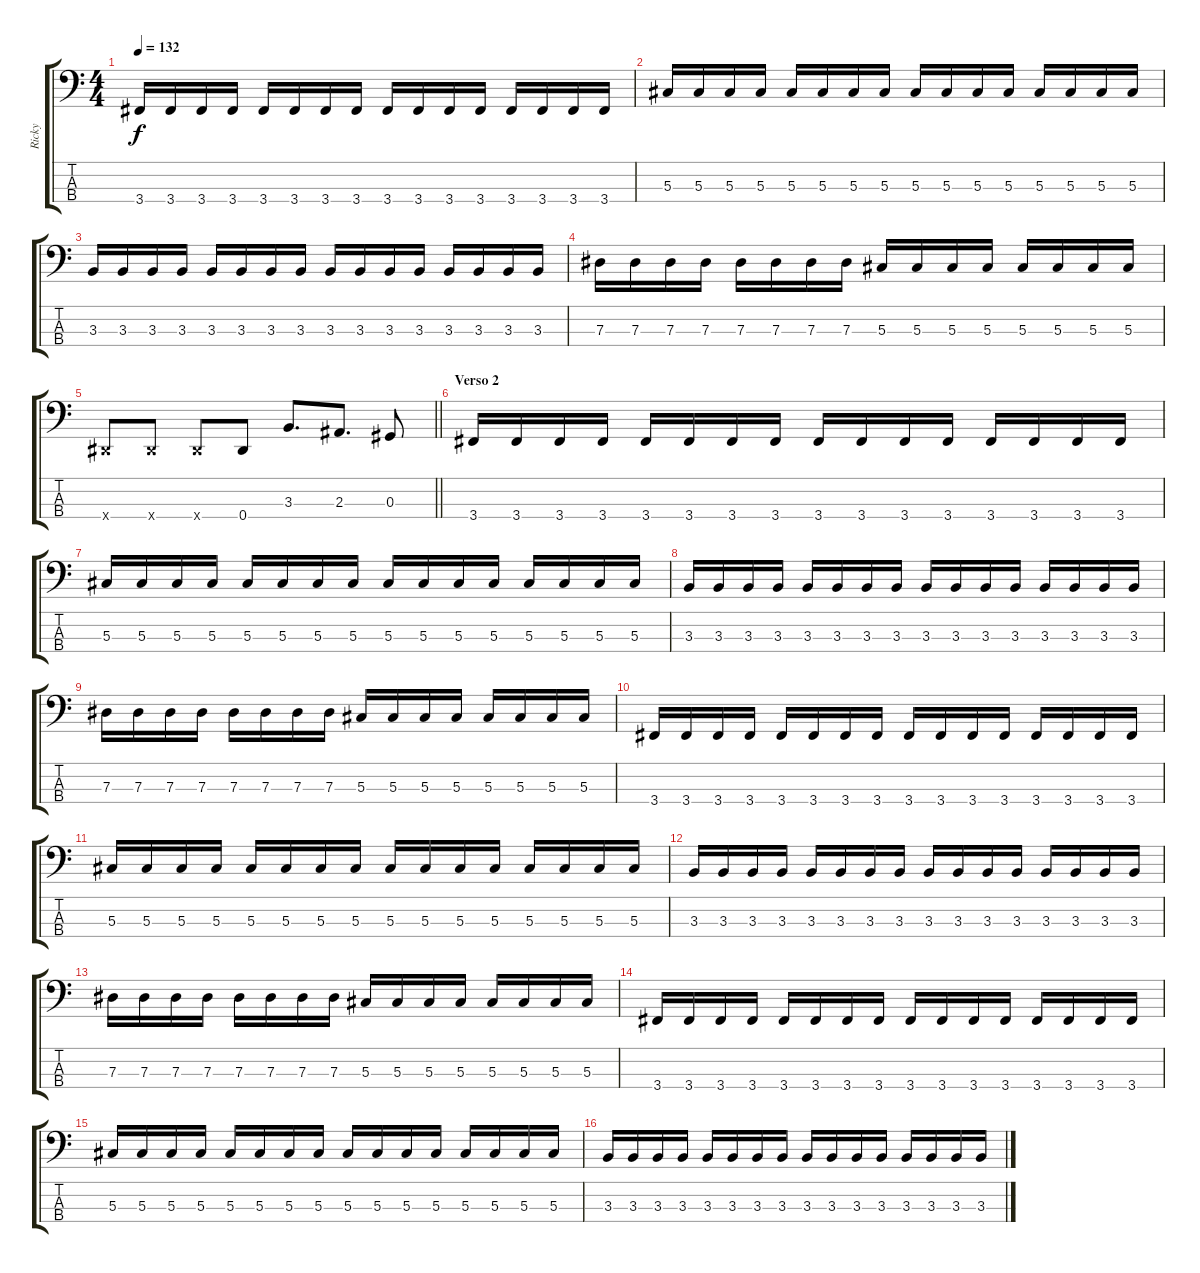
\track ("Ricky" "Ricky") {instrument electricbasspick}
\staff {score tabs}
\tuning (Gb2 Db2 Ab1 Eb1) {hide}
\ts (4 4)
\tempo 132
\clef f4
\ks c
3.4.16{dy f} 3.4.16 3.4.16 3.4.16 3.4.16 3.4.16 3.4.16 3.4.16 3.4.16 3.4.16 3.4.16 3.4.16 3.4.16 3.4.16 3.4.16 3.4.16 |
5.3.16 5.3.16 5.3.16 5.3.16 5.3.16 5.3.16 5.3.16 5.3.16 5.3.16 5.3.16 5.3.16 5.3.16 5.3.16 5.3.16 5.3.16 5.3.16 |
3.3.16 3.3.16 3.3.16 3.3.16 3.3.16 3.3.16 3.3.16 3.3.16 3.3.16 3.3.16 3.3.16 3.3.16 3.3.16 3.3.16 3.3.16 3.3.16 |
7.3.16 7.3.16 7.3.16 7.3.16 7.3.16 7.3.16 7.3.16 7.3.16 5.3.16 5.3.16 5.3.16 5.3.16 5.3.16 5.3.16 5.3.16 5.3.16 |
\barLineRight lightlight
0.4{x}.8 0.4{x}.8 0.4{x}.8 0.4.8 3.3.8{d} 2.3.8{d} 0.3.8 |
\section ("" "Verso 2")
3.4.16 3.4.16 3.4.16 3.4.16 3.4.16 3.4.16 3.4.16 3.4.16 3.4.16 3.4.16 3.4.16 3.4.16 3.4.16 3.4.16 3.4.16 3.4.16 |
5.3.16 5.3.16 5.3.16 5.3.16 5.3.16 5.3.16 5.3.16 5.3.16 5.3.16 5.3.16 5.3.16 5.3.16 5.3.16 5.3.16 5.3.16 5.3.16 |
3.3.16 3.3.16 3.3.16 3.3.16 3.3.16 3.3.16 3.3.16 3.3.16 3.3.16 3.3.16 3.3.16 3.3.16 3.3.16 3.3.16 3.3.16 3.3.16 |
7.3.16 7.3.16 7.3.16 7.3.16 7.3.16 7.3.16 7.3.16 7.3.16 5.3.16 5.3.16 5.3.16 5.3.16 5.3.16 5.3.16 5.3.16 5.3.16 |
3.4.16 3.4.16 3.4.16 3.4.16 3.4.16 3.4.16 3.4.16 3.4.16 3.4.16 3.4.16 3.4.16 3.4.16 3.4.16 3.4.16 3.4.16 3.4.16 |
5.3.16 5.3.16 5.3.16 5.3.16 5.3.16 5.3.16 5.3.16 5.3.16 5.3.16 5.3.16 5.3.16 5.3.16 5.3.16 5.3.16 5.3.16 5.3.16 |
3.3.16 3.3.16 3.3.16 3.3.16 3.3.16 3.3.16 3.3.16 3.3.16 3.3.16 3.3.16 3.3.16 3.3.16 3.3.16 3.3.16 3.3.16 3.3.16 |
7.3.16 7.3.16 7.3.16 7.3.16 7.3.16 7.3.16 7.3.16 7.3.16 5.3.16 5.3.16 5.3.16 5.3.16 5.3.16 5.3.16 5.3.16 5.3.16 |
3.4.16 3.4.16 3.4.16 3.4.16 3.4.16 3.4.16 3.4.16 3.4.16 3.4.16 3.4.16 3.4.16 3.4.16 3.4.16 3.4.16 3.4.16 3.4.16 |
5.3.16 5.3.16 5.3.16 5.3.16 5.3.16 5.3.16 5.3.16 5.3.16 5.3.16 5.3.16 5.3.16 5.3.16 5.3.16 5.3.16 5.3.16 5.3.16 |
3.3.16 3.3.16 3.3.16 3.3.16 3.3.16 3.3.16 3.3.16 3.3.16 3.3.16 3.3.16 3.3.16 3.3.16 3.3.16 3.3.16 3.3.16 3.3.16
